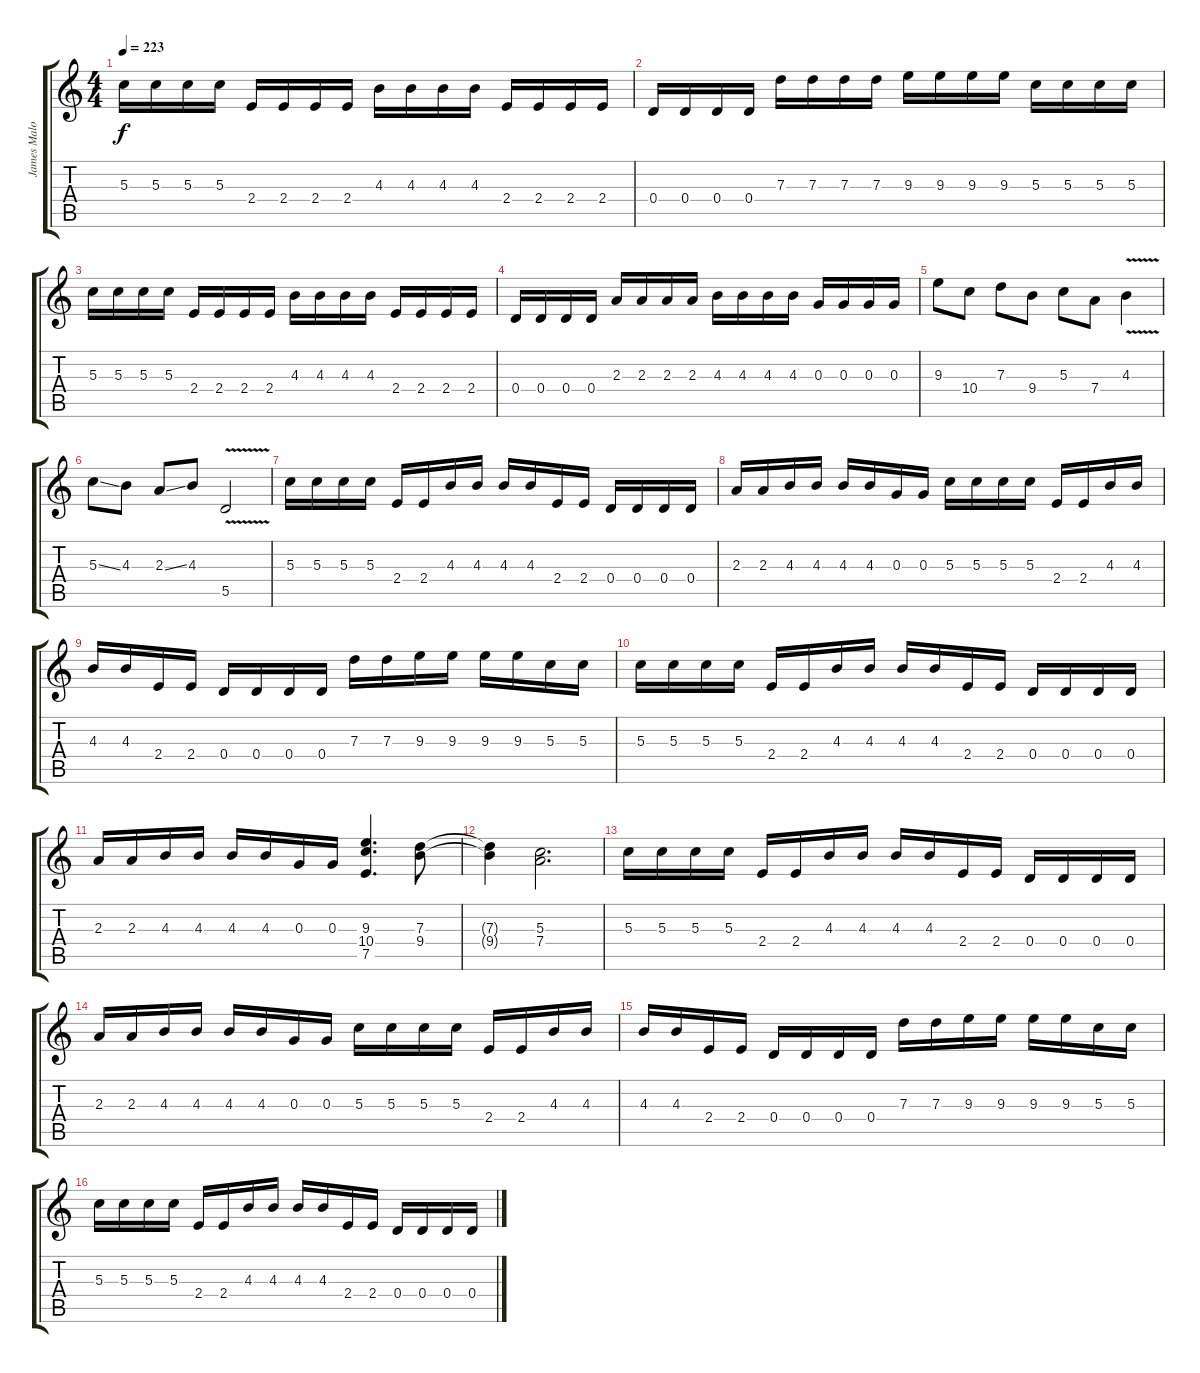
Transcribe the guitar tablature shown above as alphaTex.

\track ("James Malone Rhythm" "James Malo") {instrument distortionguitar}
\staff {score tabs}
\tuning (E4 B3 G3 D3 A2 E2) {hide}
\ts (4 4)
\tempo 223
\clef g2
\ks c
5.3.16{dy f} 5.3.16 5.3.16 5.3.16 2.4.16 2.4.16 2.4.16 2.4.16 4.3.16 4.3.16 4.3.16 4.3.16 2.4.16 2.4.16 2.4.16 2.4.16 |
0.4.16 0.4.16 0.4.16 0.4.16 7.3.16 7.3.16 7.3.16 7.3.16 9.3.16 9.3.16 9.3.16 9.3.16 5.3.16 5.3.16 5.3.16 5.3.16 |
5.3.16 5.3.16 5.3.16 5.3.16 2.4.16 2.4.16 2.4.16 2.4.16 4.3.16 4.3.16 4.3.16 4.3.16 2.4.16 2.4.16 2.4.16 2.4.16 |
0.4.16 0.4.16 0.4.16 0.4.16 2.3.16 2.3.16 2.3.16 2.3.16 4.3.16 4.3.16 4.3.16 4.3.16 0.3.16 0.3.16 0.3.16 0.3.16 |
9.3.8 10.4.8 7.3.8 9.4.8 5.3.8 7.4.8 4.3{v}.4 |
5.3{ss}.8 4.3.8 2.3{ss}.8 4.3.8 5.5{v}.2 |
5.3.16 5.3.16 5.3.16 5.3.16 2.4.16 2.4.16 4.3.16 4.3.16 4.3.16 4.3.16 2.4.16 2.4.16 0.4.16 0.4.16 0.4.16 0.4.16 |
2.3.16 2.3.16 4.3.16 4.3.16 4.3.16 4.3.16 0.3.16 0.3.16 5.3.16 5.3.16 5.3.16 5.3.16 2.4.16 2.4.16 4.3.16 4.3.16 |
4.3.16 4.3.16 2.4.16 2.4.16 0.4.16 0.4.16 0.4.16 0.4.16 7.3.16 7.3.16 9.3.16 9.3.16 9.3.16 9.3.16 5.3.16 5.3.16 |
5.3.16 5.3.16 5.3.16 5.3.16 2.4.16 2.4.16 4.3.16 4.3.16 4.3.16 4.3.16 2.4.16 2.4.16 0.4.16 0.4.16 0.4.16 0.4.16 |
2.3.16 2.3.16 4.3.16 4.3.16 4.3.16 4.3.16 0.3.16 0.3.16 (9.3 10.4 7.5).4{d} (7.3 9.4).8 |
(7.3{t} 9.4{t}).4 (5.3 7.4).2{d} |
5.3.16 5.3.16 5.3.16 5.3.16 2.4.16 2.4.16 4.3.16 4.3.16 4.3.16 4.3.16 2.4.16 2.4.16 0.4.16 0.4.16 0.4.16 0.4.16 |
2.3.16 2.3.16 4.3.16 4.3.16 4.3.16 4.3.16 0.3.16 0.3.16 5.3.16 5.3.16 5.3.16 5.3.16 2.4.16 2.4.16 4.3.16 4.3.16 |
4.3.16 4.3.16 2.4.16 2.4.16 0.4.16 0.4.16 0.4.16 0.4.16 7.3.16 7.3.16 9.3.16 9.3.16 9.3.16 9.3.16 5.3.16 5.3.16 |
5.3.16 5.3.16 5.3.16 5.3.16 2.4.16 2.4.16 4.3.16 4.3.16 4.3.16 4.3.16 2.4.16 2.4.16 0.4.16 0.4.16 0.4.16 0.4.16
